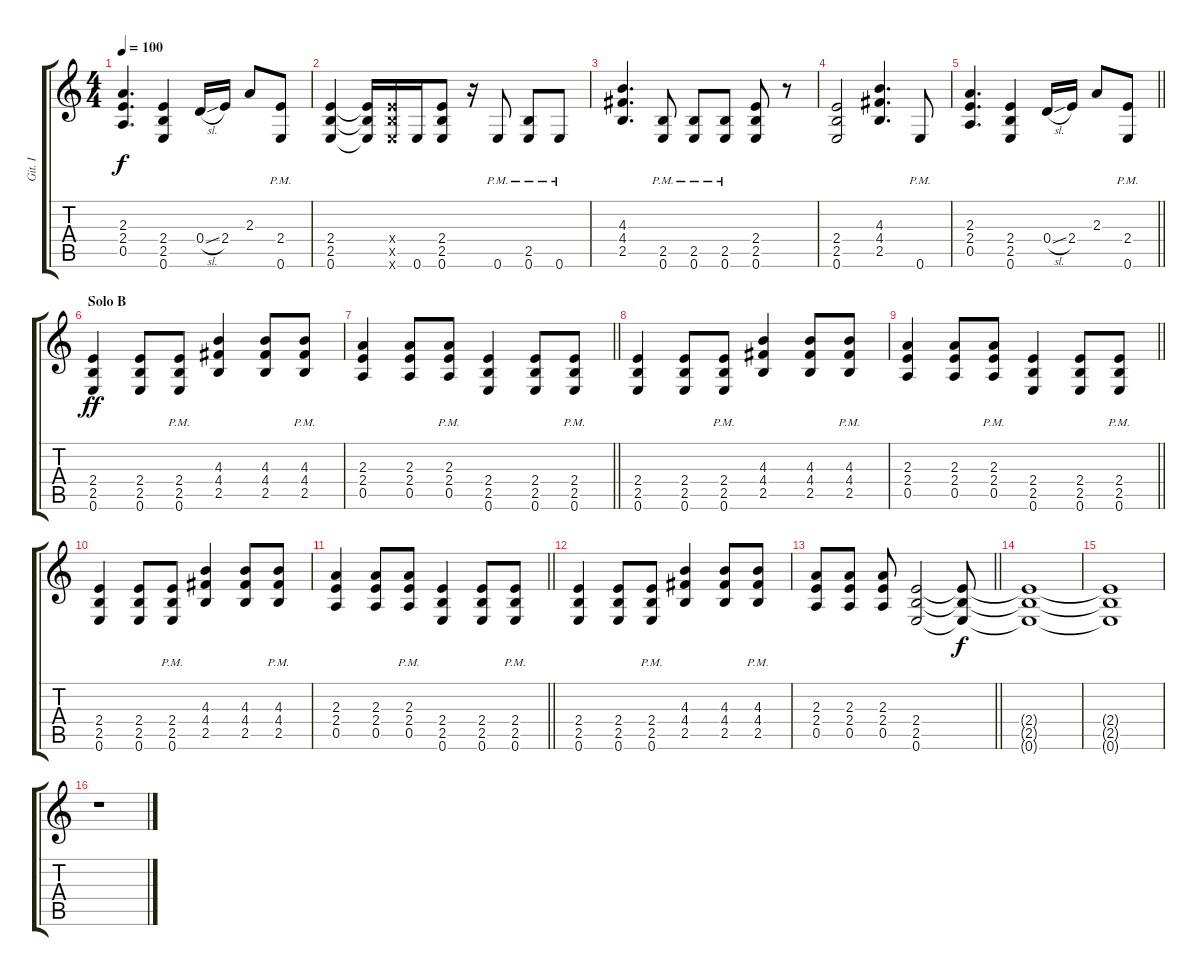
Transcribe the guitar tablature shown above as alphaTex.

\track ("Git. I" "Git. I") {instrument overdrivenguitar}
\staff {score tabs}
\tuning (E4 B3 G3 D3 A2 E2) {hide}
\ts (4 4)
\tempo 100
\clef g2
\ks c
(2.3 2.4 0.5).4{d dy f} (2.4 2.5 0.6).4 0.4{sl}.16 2.4.16 2.3.8 (2.4{pm} 0.6{pm}).8 |
(2.4 2.5 0.6).4 (2.4{t} 2.5{t} 0.6{t}).16 (2.4{x} 2.5{x} 0.6{x}).16 0.6.16 (2.4 2.5 0.6).8 r.16 0.6{pm}.8 (2.5{pm} 0.6{pm}).8 0.6{pm}.8 |
(4.3 4.4 2.5).4{d} (2.5{pm} 0.6{pm}).8 (2.5{pm} 0.6{pm}).8 (2.5{pm} 0.6{pm}).8 (2.4 2.5 0.6).8 r.8 |
(2.4 2.5 0.6).2 (4.3 4.4 2.5).4{d} 0.6{pm}.8 |
\barLineRight lightlight
(2.3 2.4 0.5).4{d} (2.4 2.5 0.6).4 0.4{sl}.16 2.4.16 2.3.8 (2.4{pm} 0.6{pm}).8 |
\section ("" "Solo B")
(2.4 2.5 0.6).4{dy ff} (2.4 2.5 0.6).8 (2.4{pm} 2.5{pm} 0.6{pm}).8 (4.3 4.4 2.5).4 (4.3 4.4 2.5).8 (4.3{pm} 4.4{pm} 2.5{pm}).8 |
\barLineRight lightlight
(2.3 2.4 0.5).4 (2.3 2.4 0.5).8 (2.3{pm} 2.4{pm} 0.5{pm}).8 (2.4 2.5 0.6).4 (2.4 2.5 0.6).8 (2.4{pm} 2.5{pm} 0.6{pm}).8 |
(2.4 2.5 0.6).4 (2.4 2.5 0.6).8 (2.4{pm} 2.5{pm} 0.6{pm}).8 (4.3 4.4 2.5).4 (4.3 4.4 2.5).8 (4.3{pm} 4.4{pm} 2.5{pm}).8 |
\barLineRight lightlight
(2.3 2.4 0.5).4 (2.3 2.4 0.5).8 (2.3{pm} 2.4{pm} 0.5{pm}).8 (2.4 2.5 0.6).4 (2.4 2.5 0.6).8 (2.4{pm} 2.5{pm} 0.6{pm}).8 |
(2.4 2.5 0.6).4 (2.4 2.5 0.6).8 (2.4{pm} 2.5{pm} 0.6{pm}).8 (4.3 4.4 2.5).4 (4.3 4.4 2.5).8 (4.3{pm} 4.4{pm} 2.5{pm}).8 |
\barLineRight lightlight
(2.3 2.4 0.5).4 (2.3 2.4 0.5).8 (2.3{pm} 2.4{pm} 0.5{pm}).8 (2.4 2.5 0.6).4 (2.4 2.5 0.6).8 (2.4{pm} 2.5{pm} 0.6{pm}).8 |
(2.4 2.5 0.6).4 (2.4 2.5 0.6).8 (2.4{pm} 2.5{pm} 0.6{pm}).8 (4.3 4.4 2.5).4 (4.3 4.4 2.5).8 (4.3{pm} 4.4{pm} 2.5{pm}).8 |
\barLineRight lightlight
(2.3 2.4 0.5).8 (2.3 2.4 0.5).8 (2.3 2.4 0.5).8 (2.4 2.5 0.6).2 (2.4{t} 2.5{t} 0.6{t}).8{dy f} |
(2.4{t} 2.5{t} 0.6{t}).1 |
(2.4{t} 2.5{t} 0.6{t}).1 |
r.1
